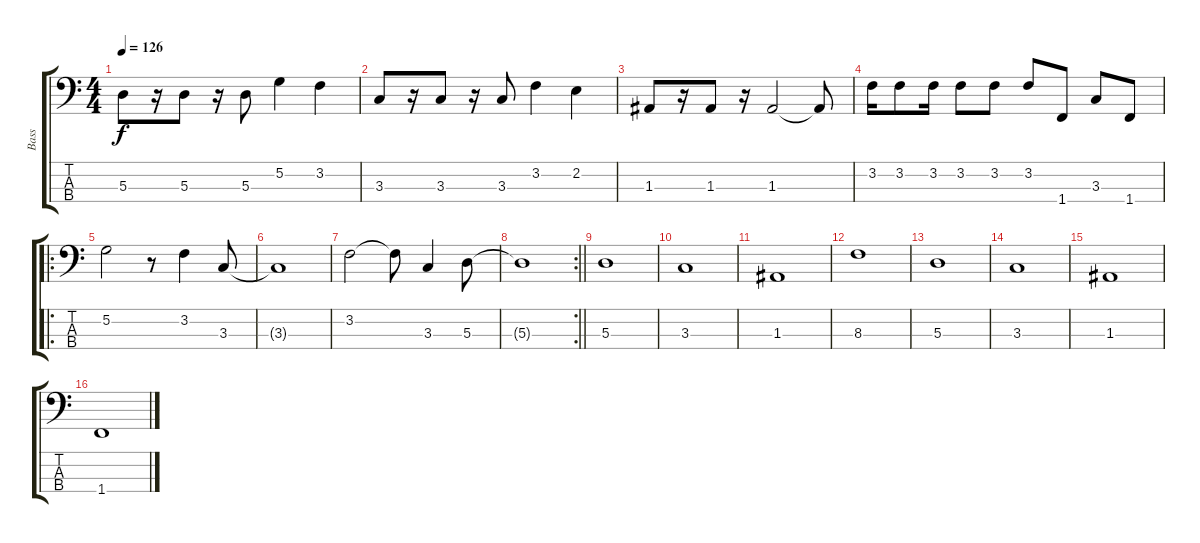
\track ("Bass" "Bass") {instrument electricbassfinger}
\staff {score tabs}
\tuning (G2 D2 A1 E1) {hide}
\ts (4 4)
\tempo 126
\clef f4
\ks c
5.3.8{dy f} r.16 5.3.8 r.16 5.3.8 5.2.4 3.2.4 |
3.3.8 r.16 3.3.8 r.16 3.3.8 3.2.4 2.2.4 |
1.3.8 r.16 1.3.8 r.16 1.3.2 1.3{t}.8 |
3.2.16 3.2.8 3.2.16 3.2.8 3.2.8 3.2.8 1.4.8 3.3.8 1.4.8 |
\ro
5.2.2 r.8 3.2.4 3.3.8 |
3.3{t}.1 |
3.2.2 3.2{t}.8 3.3.4 5.3.8 |
\rc 2
\barLineRight lightlight
5.3{t}.1 |
5.3.1 |
3.3.1 |
1.3.1 |
8.3.1 |
5.3.1 |
3.3.1 |
1.3.1 |
1.4.1
